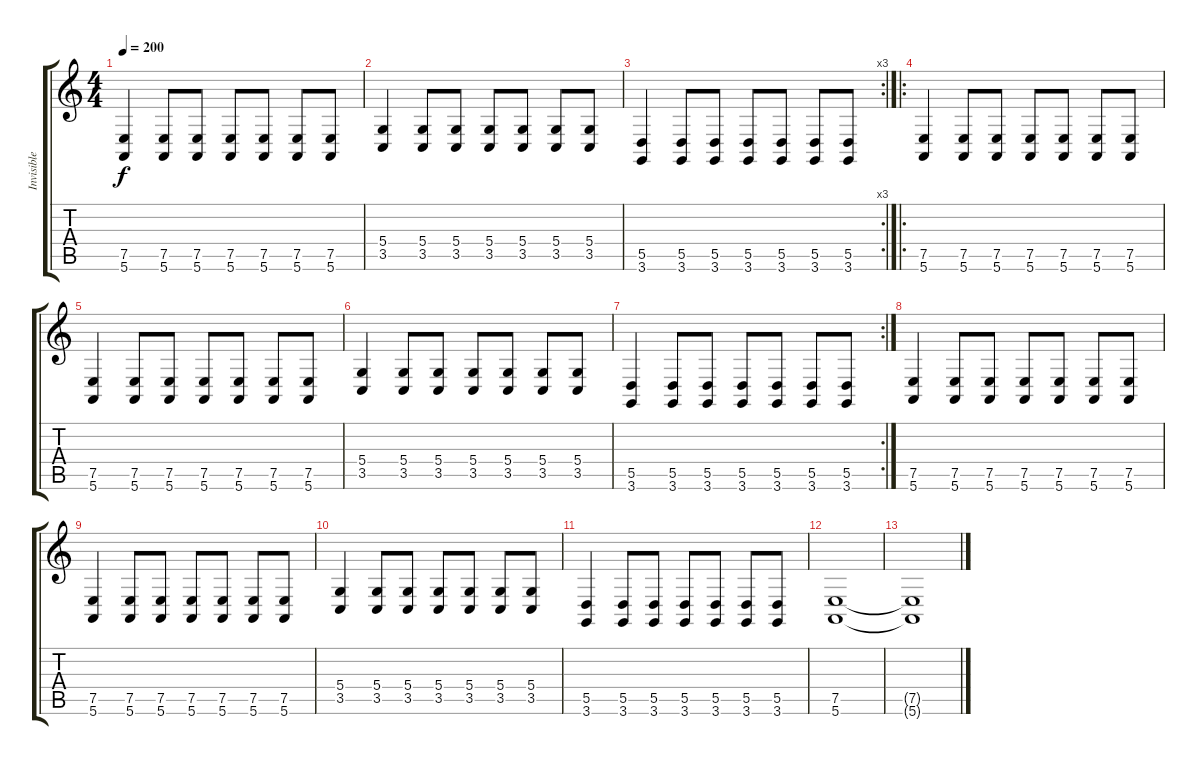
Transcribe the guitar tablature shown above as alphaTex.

\track ("Invisible Man" "Invisible ") {instrument pad3polysynth}
\staff {score tabs}
\tuning (E4 B3 G3 D3 A2 E2) {hide}
\ts (4 4)
\tempo 200
\clef g2
\ks c
(7.5 5.6).4{dy f} (7.5 5.6).8 (7.5 5.6).8 (7.5 5.6).8 (7.5 5.6).8 (7.5 5.6).8 (7.5 5.6).8 |
(5.4 3.5).4 (5.4 3.5).8 (5.4 3.5).8 (5.4 3.5).8 (5.4 3.5).8 (5.4 3.5).8 (5.4 3.5).8 |
\rc 3
(5.5 3.6).4 (5.5 3.6).8 (5.5 3.6).8 (5.5 3.6).8 (5.5 3.6).8 (5.5 3.6).8 (5.5 3.6).8 |
\ro
(7.5 5.6).4 (7.5 5.6).8 (7.5 5.6).8 (7.5 5.6).8 (7.5 5.6).8 (7.5 5.6).8 (7.5 5.6).8 |
(7.5 5.6).4 (7.5 5.6).8 (7.5 5.6).8 (7.5 5.6).8 (7.5 5.6).8 (7.5 5.6).8 (7.5 5.6).8 |
(5.4 3.5).4 (5.4 3.5).8 (5.4 3.5).8 (5.4 3.5).8 (5.4 3.5).8 (5.4 3.5).8 (5.4 3.5).8 |
\rc 2
(5.5 3.6).4 (5.5 3.6).8 (5.5 3.6).8 (5.5 3.6).8 (5.5 3.6).8 (5.5 3.6).8 (5.5 3.6).8 |
(7.5 5.6).4 (7.5 5.6).8 (7.5 5.6).8 (7.5 5.6).8 (7.5 5.6).8 (7.5 5.6).8 (7.5 5.6).8 |
(7.5 5.6).4 (7.5 5.6).8 (7.5 5.6).8 (7.5 5.6).8 (7.5 5.6).8 (7.5 5.6).8 (7.5 5.6).8 |
(5.4 3.5).4 (5.4 3.5).8 (5.4 3.5).8 (5.4 3.5).8 (5.4 3.5).8 (5.4 3.5).8 (5.4 3.5).8 |
(5.5 3.6).4 (5.5 3.6).8 (5.5 3.6).8 (5.5 3.6).8 (5.5 3.6).8 (5.5 3.6).8 (5.5 3.6).8 |
(7.5 5.6).1 |
(7.5{t} 5.6{t}).1
